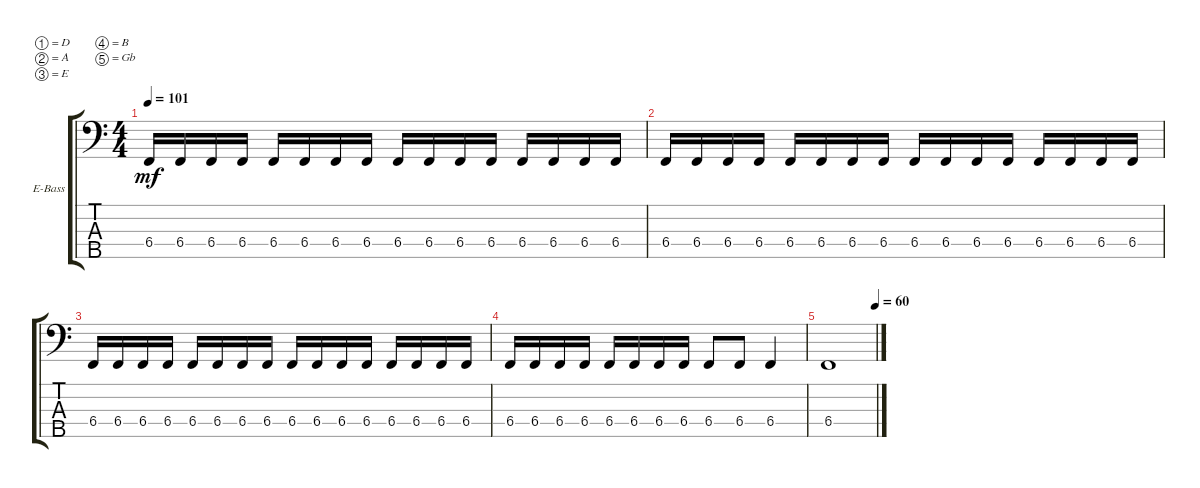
\bracketExtendMode groupsimilarinstruments
\firstSystemTrackNameOrientation horizontal
\otherSystemsTrackNameOrientation horizontal
\track ("Bass" "E-Bass") {instrument electricbassfinger}
\staff {score tabs}
\tuning (D2 A1 E1 B0 Gb0)
\ts (4 4)
\tempo 101
\clef f4
\ks c
6.4.16{dy mf} 6.4.16 6.4.16 6.4.16 6.4.16 6.4.16 6.4.16 6.4.16 6.4.16 6.4.16 6.4.16 6.4.16 6.4.16 6.4.16 6.4.16 6.4.16 |
6.4.16 6.4.16 6.4.16 6.4.16 6.4.16 6.4.16 6.4.16 6.4.16 6.4.16 6.4.16 6.4.16 6.4.16 6.4.16 6.4.16 6.4.16 6.4.16 |
6.4.16 6.4.16 6.4.16 6.4.16 6.4.16 6.4.16 6.4.16 6.4.16 6.4.16 6.4.16 6.4.16 6.4.16 6.4.16 6.4.16 6.4.16 6.4.16 |
6.4.16 6.4.16 6.4.16 6.4.16 6.4.16 6.4.16 6.4.16 6.4.16 6.4.8 6.4.8 6.4.4 |
\tempo (60 1)
6.4.1
